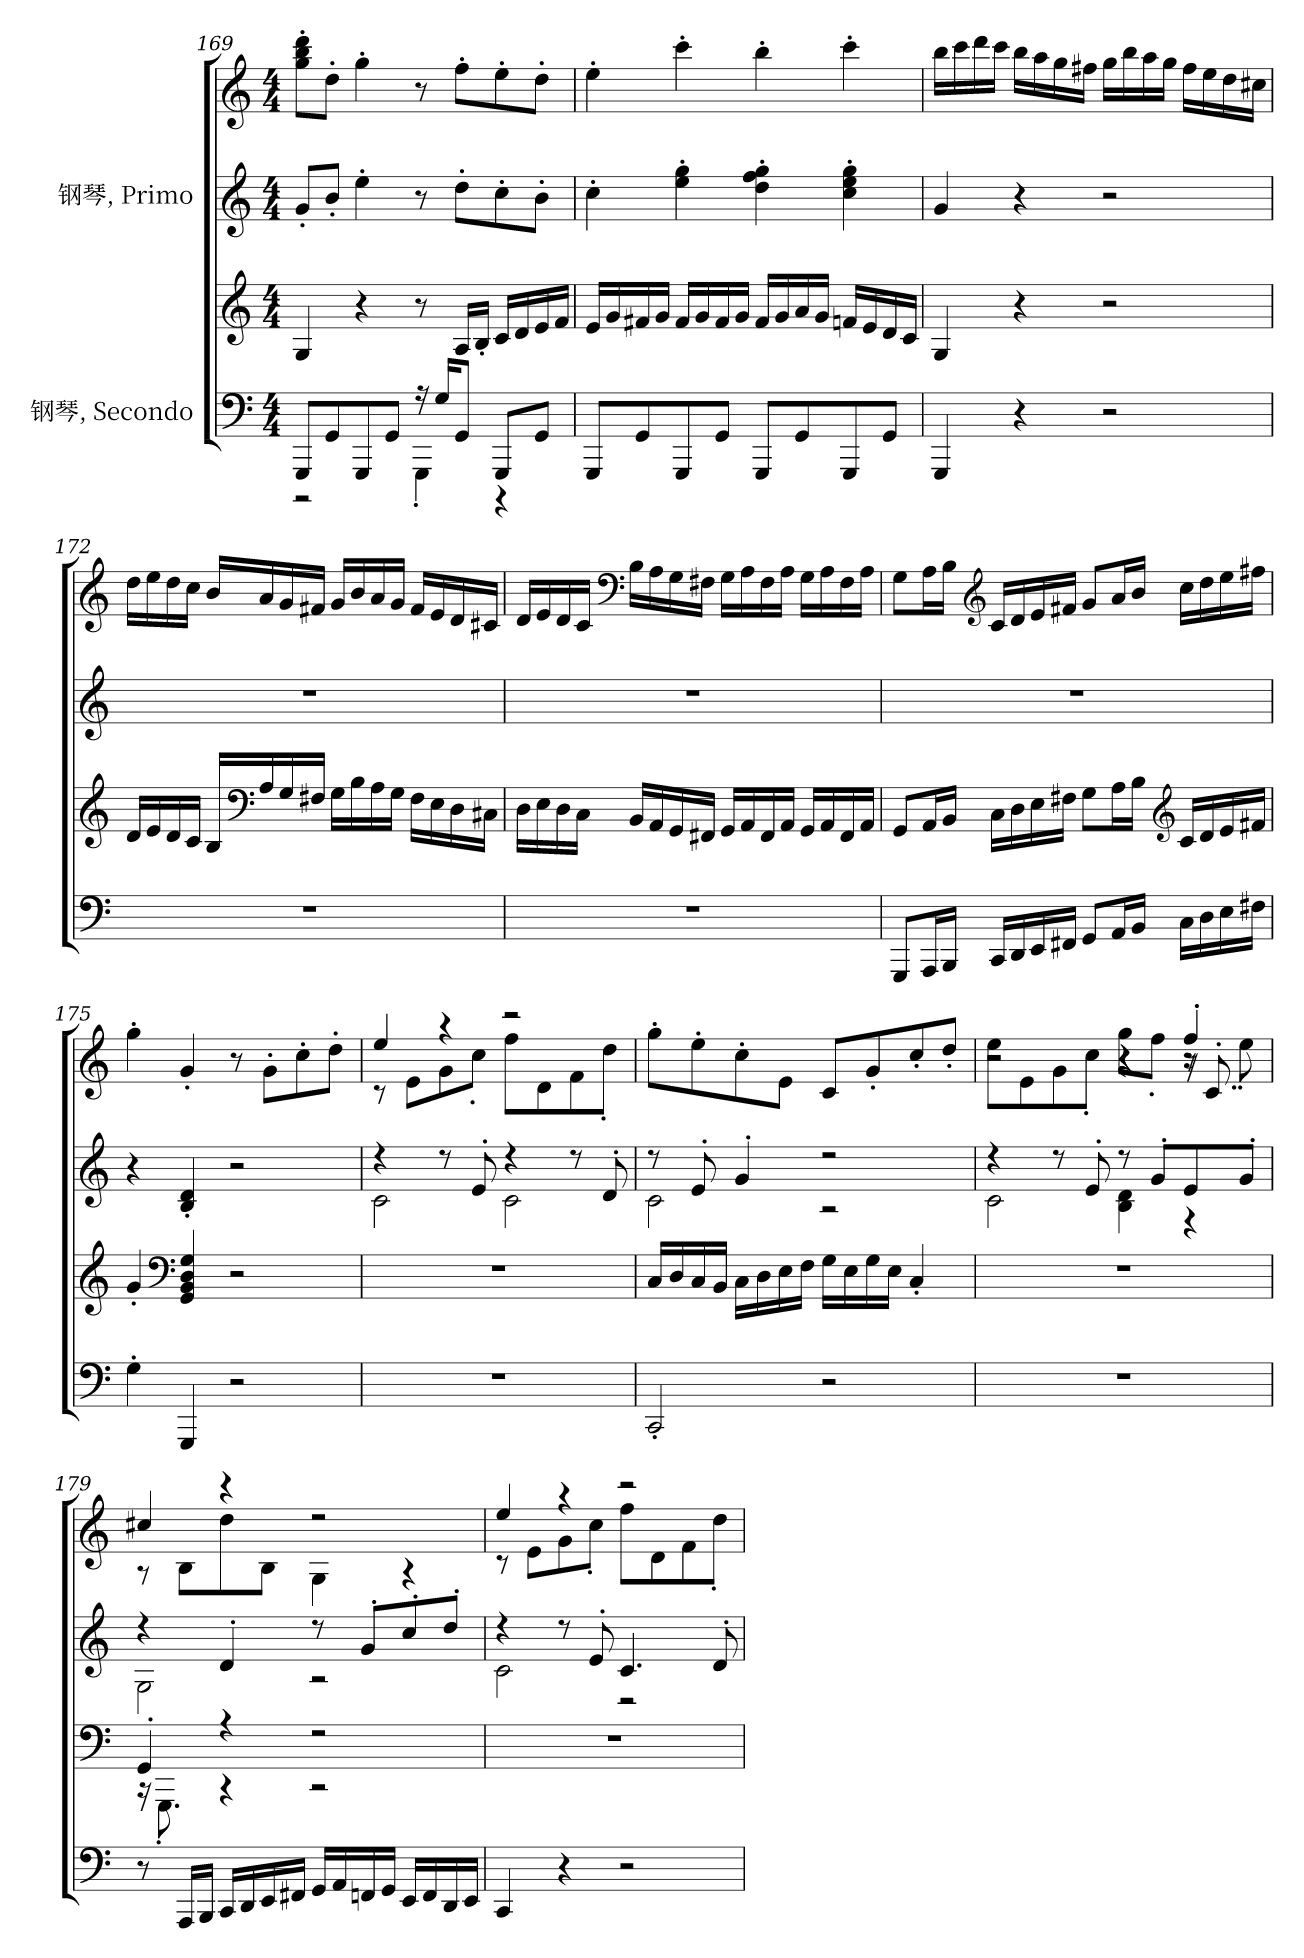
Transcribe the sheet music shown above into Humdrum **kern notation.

**kern	**kern	**kern	**kern
*part2	*part2	*part1	*part1
*staff4	*staff3	*staff2	*staff1
*I"钢琴, Secondo	*	*I"钢琴, Primo	*
*clefF4	*clefG2	*clefG2	*clefG2
*k[]	*k[]	*k[]	*k[]
*M4/4	*M4/4	*M4/4	*M4/4
=169	=169	=169	=169
*^	*	*	*
8GGG/L	2r	4G/	8g'/L	8gg\' 8bb\' 8ddd\'L
8GG/	.	.	8b'/J	8dd'\J
8GGG/	.	4r	4ee'\	4gg'\
8GG/J	.	.	.	.
16r	4GGG'\	8r	8r	8r
16G/KL	.	.	.	.
8GG/J	.	16A/LL	8dd'\L	8ff'\L
.	.	16B'/JJ	.	.
8GGG/L	4r	16c/LL	8cc'\	8ee'\
.	.	16d/	.	.
8GG/J	.	16e/	8b'\J	8dd'\J
.	.	16f/JJ	.	.
*v	*v	*	*	*
!!LO:PB:g=z
=170	=170	=170	=170
8GGG/L	16e/LL	4cc'\	4ee'\
.	16g/	.	.
8GG/	16f#X/	.	.
.	16g/JJ	.	.
8GGG/	16f#/LL	4ee\' 4gg\'	4ccc'\
.	16g/	.	.
8GG/J	16f#/	.	.
.	16g/JJ	.	.
8GGG/L	16f#/LL	4dd\' 4ff\' 4gg\'	4bb'\
.	16g/	.	.
8GG/	16a/	.	.
.	16g/JJ	.	.
8GGG/	16fn/LL	4cc\' 4ee\' 4gg\'	4ccc'\
.	16e/	.	.
8GG/J	16d/	.	.
.	16c/JJ	.	.
=171	=171	=171	=171
4GGG/	4G/	4g/	16bb\LL
.	.	.	16ccc\
.	.	.	16ddd\
.	.	.	16ccc\JJ
4r	4r	4r	16bb\LL
.	.	.	16aa\
.	.	.	16gg\
.	.	.	16ff#X\JJ
2r	2r	2r	16gg\LL
.	.	.	16bb\
.	.	.	16aa\
.	.	.	16gg\JJ
.	.	.	16ff#\LL
.	.	.	16ee\
.	.	.	16dd\
.	.	.	16cc#X\JJ
!!LO:LB:g=z
=172	=172	=172	=172
1r	16d/LL	1r	16dd\LL
.	16e/	.	16ee\
.	16d/	.	16dd\
.	16c/JJ	.	16cc\JJ
.	16B/LL	.	16b/LL
*	*clefF4	*	*
.	16A/	.	16a/
.	16G/	.	16g/
.	16F#X/JJ	.	16f#X/JJ
.	16G\LL	.	16g/LL
.	16B\	.	16b/
.	16A\	.	16a/
.	16G\JJ	.	16g/JJ
.	16F#\LL	.	16f#/LL
.	16E\	.	16e/
.	16D\	.	16d/
.	16C#X\JJ	.	16c#X/JJ
=173	=173	=173	=173
1r	16D\LL	1r	16d/LL
.	16E\	.	16e/
.	16D\	.	16d/
.	16C\JJ	.	16c/JJ
*	*	*	*clefF4
.	16BB/LL	.	16B\LL
.	16AA/	.	16A\
.	16GG/	.	16G\
.	16FF#X/JJ	.	16F#X\JJ
.	16GG/LL	.	16G\LL
.	16AA/	.	16A\
.	16FF#/	.	16F#\
.	16AA/JJ	.	16A\JJ
.	16GG/LL	.	16G\LL
.	16AA/	.	16A\
.	16FF#/	.	16F#\
.	16AA/JJ	.	16A\JJ
!!LO:LB:g=z
=174	=174	=174	=174
8GGG/L	8GG/L	1r	8G\L
16AAA/L	16AA/L	.	16A\L
16BBB/JJ	16BB/JJ	.	16B\JJ
*	*	*	*clefG2
16CC/LL	16C\LL	.	16c/LL
16DD/	16D\	.	16d/
16EE/	16E\	.	16e/
16FF#X/JJ	16F#X\JJ	.	16f#X/JJ
8GG/L	8G\L	.	8g/L
16AA/L	16A\L	.	16a/L
16BB/JJ	16B\JJ	.	16b/JJ
*	*clefG2	*	*
16C\LL	16c/LL	.	16cc\LL
16D\	16d/	.	16dd\
16E\	16e/	.	16ee\
16F#X\JJ	16f#X/JJ	.	16ff#X\JJ
=175	=175	=175	=175
4G'\	4g'/	4r	4gg'\
*	*clefF4	*	*
4GGG/	4GG/ 4BB/ 4D/ 4G/	4B/' 4d/'	4g'/
2r	2r	2r	8r
.	.	.	8g'\L
.	.	.	8cc'\
.	.	.	8dd'\J
=176	=176	=176	=176
*	*	*^	*^
1r	1r	4r	2c\	4ee/	8r
.	.	.	.	.	8e\L
.	.	8r	.	4r	8g\
.	.	8e'/	.	.	8cc'\J
.	.	4r	2c\	2r	8ff\L
.	.	.	.	.	8d\
.	.	8r	.	.	8f\
.	.	8d'/	.	.	8dd'\J
*	*	*	*	*v	*v
!!LO:PB:g=z
=177	=177	=177	=177	=177
2CC'/	16C/LL	8r	2c\	8gg'\L
.	16D/	.	.	.
.	16C/	8e'/	.	8ee'\
.	16BB/JJ	.	.	.
.	16C\LL	4g'/	.	8cc'\
.	16D\	.	.	.
.	16E\	.	.	8e\J
.	16F\JJ	.	.	.
2r	16G\LL	2r	2r	8c/L
.	16E\	.	.	.
.	16G\	.	.	8g'/
.	16E\JJ	.	.	.
.	4C'/	.	.	8cc'/
.	.	.	.	8dd'/J
=178	=178	=178	=178	=178
*	*	*	*	*^
*	*	*	*	*	*^
1r	1r	4r	2c\	2r	8ee\L	2r
.	.	.	.	.	8e\	.
.	.	8r	.	.	8g\	.
.	.	8e'/	.	.	8cc'\J	.
.	.	8r	4B\ 4d\	4r	8gg\L	4r
.	.	8g'/L	.	.	8ff'\J	.
.	.	8e/	4r	4ff'/	8r	16r
.	.	.	.	.	.	8.c'/
.	.	8g'/J	.	.	8ee'\	.
*	*	*	*	*	*v	*v
=179	=179	=179	=179	=179	=179
*	*^	*	*	*	*
8r	4GG'/	16r	4r	2G\	4cc#X/	8r
.	.	8.GGG'\	.	.	.	.
16AAA/LL	.	.	.	.	.	8B\L
16BBB/JJ	.	.	.	.	.	.
16CC/LL	4r	4r	4d'/	.	4r	8dd\
16DD/	.	.	.	.	.	.
16EE/	.	.	.	.	.	8B\J
16FF#X/JJ	.	.	.	.	.	.
16GG/LL	2r	2r	8r	2r	2r	4G\
16AA/	.	.	.	.	.	.
16FFn/	.	.	8g'/L	.	.	.
16GG/JJ	.	.	.	.	.	.
16EE/LL	.	.	8cc'/	.	.	4r
16FF/	.	.	.	.	.	.
16DD/	.	.	8dd'/J	.	.	.
16EE/JJ	.	.	.	.	.	.
*	*v	*v	*	*	*	*
!!LO:LB:g=z	!!
=180	=180	=180	=180	=180	=180
4CC/	1r	4r	2c\	4ee/	8r
.	.	.	.	.	8e\L
4r	.	8r	.	4r	8g\
.	.	8e'/	.	.	8cc'\J
2r	.	4.c/	2r	2r	8ff\L
.	.	.	.	.	8d\
.	.	.	.	.	8f\
.	.	8d'/	.	.	8dd'\J
*	*	*v	*v	*	*
*	*	*	*v	*v
=	=	=	=
*-	*-	*-	*-
